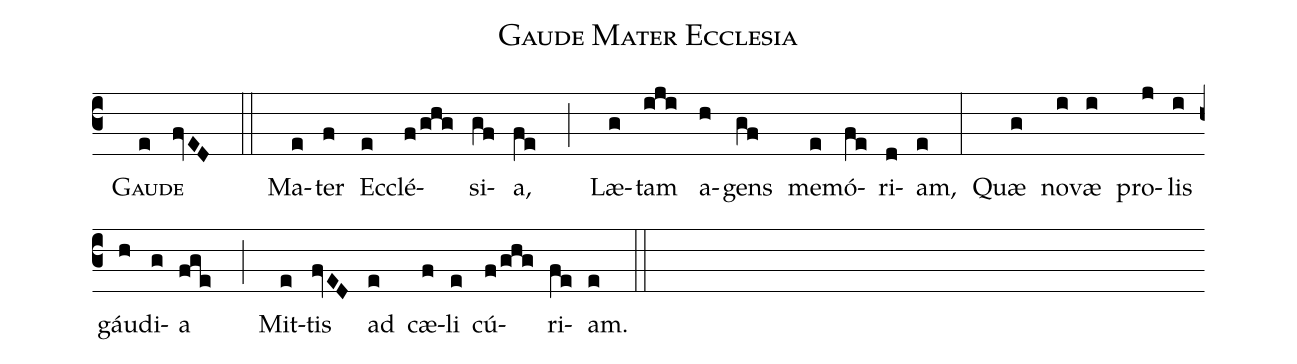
name:Gaude Mater Ecclesia;
office-part:Hymnus;
mode:7;
%%
(c3)
 ()G<sc>au</sc>(e)<sc>de</sc>(fvED ::) Ma(e)ter(f) Ec(e)clé(f/ghg)si(gf)a,(fe ;)
Læ(g)tam(iji) a(h)gens(gf) mem(e)ó(fe)ri(d)am,(e :)
Quæ(g) no(i)væ(i) pro(j)lis(i) gáu(h)di(g)a(fge ;)
Mit(e)tis(fvED) ad(e) cæ(f)li(e) cú(f/ghg)ri(fe)am.(e ::)
